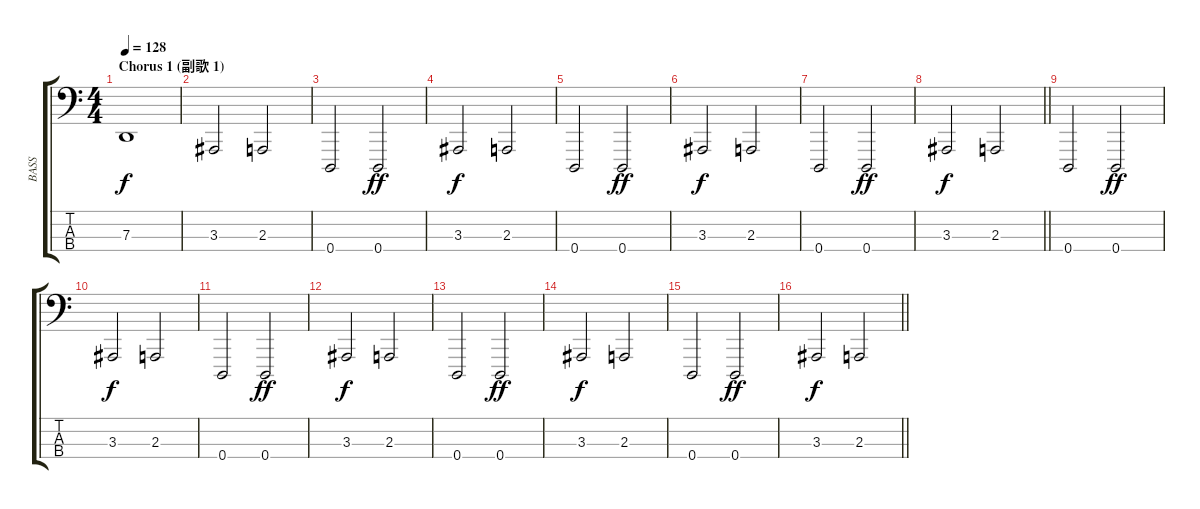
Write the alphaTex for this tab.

\track ("BASS" "BASS") {instrument lead8bassandlead}
\staff {score tabs}
\tuning (F2 C2 G1 D1) {hide}
\ts (4 4)
\section ("" "Chorus 1 (副歌 1)")
\tempo 128
\clef f4
\ks c
7.3.1{dy f} |
3.3.2 2.3.2 |
0.4.2 0.4.2{dy ff} |
3.3.2{dy f} 2.3.2 |
0.4.2 0.4.2{dy ff} |
3.3.2{dy f} 2.3.2 |
0.4.2 0.4.2{dy ff} |
\barLineRight lightlight
3.3.2{dy f} 2.3.2 |
0.4.2 0.4.2{dy ff} |
3.3.2{dy f} 2.3.2 |
0.4.2 0.4.2{dy ff} |
3.3.2{dy f} 2.3.2 |
0.4.2 0.4.2{dy ff} |
3.3.2{dy f} 2.3.2 |
0.4.2 0.4.2{dy ff} |
\barLineRight lightlight
3.3.2{dy f} 2.3.2
